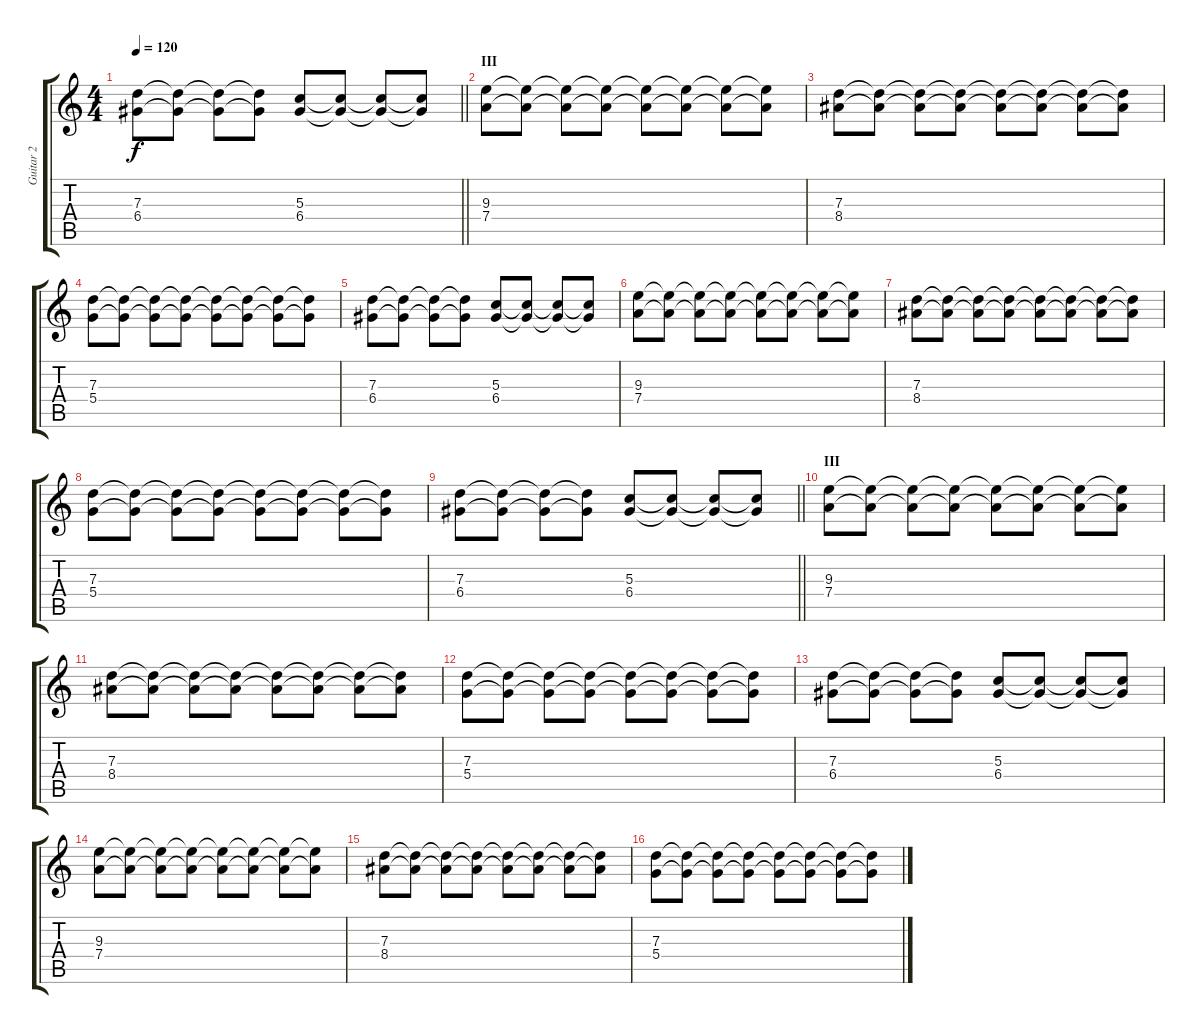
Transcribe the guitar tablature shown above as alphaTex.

\track ("Guitar 2" "Guitar 2") {instrument distortionguitar}
\staff {score tabs}
\tuning (E4 B3 G3 D3 A2 E2) {hide}
\ts (4 4)
\tempo 120
\clef g2
\barLineRight lightlight
\ks c
(7.3 6.4).8{dy f} (7.3{t} 6.4{t}).8 (7.3{t} 6.4{t}).8 (7.3{t} 6.4{t}).8 (5.3 6.4).8 (5.3{t} 6.4{t}).8 (5.3{t} 6.4{t}).8 (5.3{t} 6.4{t}).8 |
\section ("" "III")
(9.3 7.4).8 (9.3{t} 7.4{t}).8 (9.3{t} 7.4{t}).8 (9.3{t} 7.4{t}).8 (9.3{t} 7.4{t}).8 (9.3{t} 7.4{t}).8 (9.3{t} 7.4{t}).8 (9.3{t} 7.4{t}).8 |
(7.3 8.4).8 (7.3{t} 8.4{t}).8 (7.3{t} 8.4{t}).8 (7.3{t} 8.4{t}).8 (7.3{t} 8.4{t}).8 (7.3{t} 8.4{t}).8 (7.3{t} 8.4{t}).8 (7.3{t} 8.4{t}).8 |
(7.3 5.4).8 (7.3{t} 5.4{t}).8 (7.3{t} 5.4{t}).8 (7.3{t} 5.4{t}).8 (7.3{t} 5.4{t}).8 (7.3{t} 5.4{t}).8 (7.3{t} 5.4{t}).8 (7.3{t} 5.4{t}).8 |
(7.3 6.4).8 (7.3{t} 6.4{t}).8 (7.3{t} 6.4{t}).8 (7.3{t} 6.4{t}).8 (5.3 6.4).8 (5.3{t} 6.4{t}).8 (5.3{t} 6.4{t}).8 (5.3{t} 6.4{t}).8 |
(9.3 7.4).8 (9.3{t} 7.4{t}).8 (9.3{t} 7.4{t}).8 (9.3{t} 7.4{t}).8 (9.3{t} 7.4{t}).8 (9.3{t} 7.4{t}).8 (9.3{t} 7.4{t}).8 (9.3{t} 7.4{t}).8 |
(7.3 8.4).8 (7.3{t} 8.4{t}).8 (7.3{t} 8.4{t}).8 (7.3{t} 8.4{t}).8 (7.3{t} 8.4{t}).8 (7.3{t} 8.4{t}).8 (7.3{t} 8.4{t}).8 (7.3{t} 8.4{t}).8 |
(7.3 5.4).8 (7.3{t} 5.4{t}).8 (7.3{t} 5.4{t}).8 (7.3{t} 5.4{t}).8 (7.3{t} 5.4{t}).8 (7.3{t} 5.4{t}).8 (7.3{t} 5.4{t}).8 (7.3{t} 5.4{t}).8 |
\barLineRight lightlight
(7.3 6.4).8 (7.3{t} 6.4{t}).8 (7.3{t} 6.4{t}).8 (7.3{t} 6.4{t}).8 (5.3 6.4).8 (5.3{t} 6.4{t}).8 (5.3{t} 6.4{t}).8 (5.3{t} 6.4{t}).8 |
\section ("" "III")
(9.3 7.4).8 (9.3{t} 7.4{t}).8 (9.3{t} 7.4{t}).8 (9.3{t} 7.4{t}).8 (9.3{t} 7.4{t}).8 (9.3{t} 7.4{t}).8 (9.3{t} 7.4{t}).8 (9.3{t} 7.4{t}).8 |
(7.3 8.4).8 (7.3{t} 8.4{t}).8 (7.3{t} 8.4{t}).8 (7.3{t} 8.4{t}).8 (7.3{t} 8.4{t}).8 (7.3{t} 8.4{t}).8 (7.3{t} 8.4{t}).8 (7.3{t} 8.4{t}).8 |
(7.3 5.4).8 (7.3{t} 5.4{t}).8 (7.3{t} 5.4{t}).8 (7.3{t} 5.4{t}).8 (7.3{t} 5.4{t}).8 (7.3{t} 5.4{t}).8 (7.3{t} 5.4{t}).8 (7.3{t} 5.4{t}).8 |
(7.3 6.4).8 (7.3{t} 6.4{t}).8 (7.3{t} 6.4{t}).8 (7.3{t} 6.4{t}).8 (5.3 6.4).8 (5.3{t} 6.4{t}).8 (5.3{t} 6.4{t}).8 (5.3{t} 6.4{t}).8 |
(9.3 7.4).8 (9.3{t} 7.4{t}).8 (9.3{t} 7.4{t}).8 (9.3{t} 7.4{t}).8 (9.3{t} 7.4{t}).8 (9.3{t} 7.4{t}).8 (9.3{t} 7.4{t}).8 (9.3{t} 7.4{t}).8 |
(7.3 8.4).8 (7.3{t} 8.4{t}).8 (7.3{t} 8.4{t}).8 (7.3{t} 8.4{t}).8 (7.3{t} 8.4{t}).8 (7.3{t} 8.4{t}).8 (7.3{t} 8.4{t}).8 (7.3{t} 8.4{t}).8 |
(7.3 5.4).8 (7.3{t} 5.4{t}).8 (7.3{t} 5.4{t}).8 (7.3{t} 5.4{t}).8 (7.3{t} 5.4{t}).8 (7.3{t} 5.4{t}).8 (7.3{t} 5.4{t}).8 (7.3{t} 5.4{t}).8
